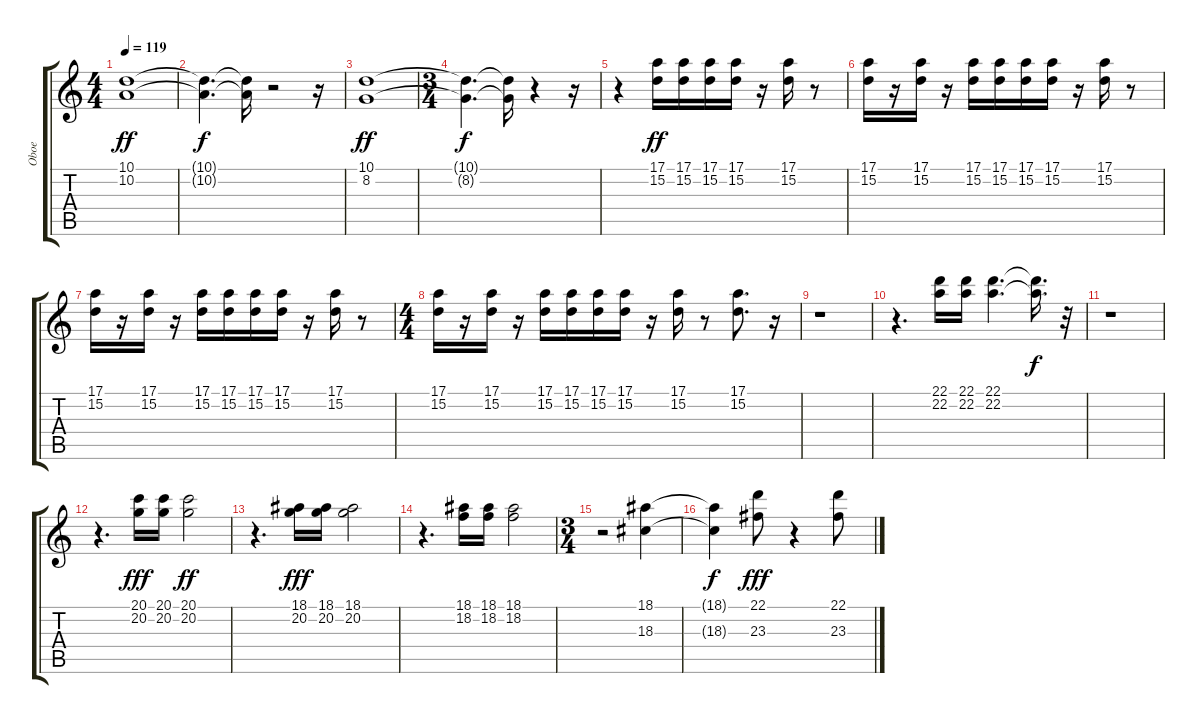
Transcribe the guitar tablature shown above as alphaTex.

\track ("Oboe                            " "Oboe      ") {instrument trombone}
\staff {score tabs}
\tuning (E4 B3 G3 D3 A2 E2) {hide}
\ts (4 4)
\tempo 119
\clef g2
\ks c
(10.1 10.2).1{dy ff} |
(10.1{t} 10.2{t}).4{d dy f} (10.1{t} 10.2{t}).16 r.2 r.16 |
(10.1 8.2).1{dy ff} |
\ts (3 4)
(10.1{t} 8.2{t}).4{d dy f} (10.1{t} 8.2{t}).16 r.4 r.16 |
r.4 (17.1 15.2).16{dy ff} (17.1 15.2).16 (17.1 15.2).16 (17.1 15.2).16 r.16 (17.1 15.2).16 r.8 |
(17.1 15.2).16 r.16 (17.1 15.2).16 r.16 (17.1 15.2).16 (17.1 15.2).16 (17.1 15.2).16 (17.1 15.2).16 r.16 (17.1 15.2).16 r.8 |
(17.1 15.2).16 r.16 (17.1 15.2).16 r.16 (17.1 15.2).16 (17.1 15.2).16 (17.1 15.2).16 (17.1 15.2).16 r.16 (17.1 15.2).16 r.8 |
\ts (4 4)
(17.1 15.2).16 r.16 (17.1 15.2).16 r.16 (17.1 15.2).16 (17.1 15.2).16 (17.1 15.2).16 (17.1 15.2).16 r.16 (17.1 15.2).16 r.8 (17.1 15.2).8{d} r.16 |
r.1 |
r.4{d} (22.1 22.2).16 (22.1 22.2).16 (22.1 22.2).4{d} (22.1{t} 22.2{t}).16{d dy f} r.32 |
r.1 |
r.4{d} (20.1 20.2).16{dy fff} (20.1 20.2).16 (20.1 20.2).2{dy ff} |
r.4{d} (18.1 20.2).16{dy fff} (18.1 20.2).16 (18.1 20.2).2 |
r.4{d} (18.1 18.2).16 (18.1 18.2).16 (18.1 18.2).2 |
\ts (3 4)
r.2 (18.1 18.3).4 |
(18.1{t} 18.3{t}).4{dy f} (22.1 23.3).8{dy fff} r.4 (22.1 23.3).8
